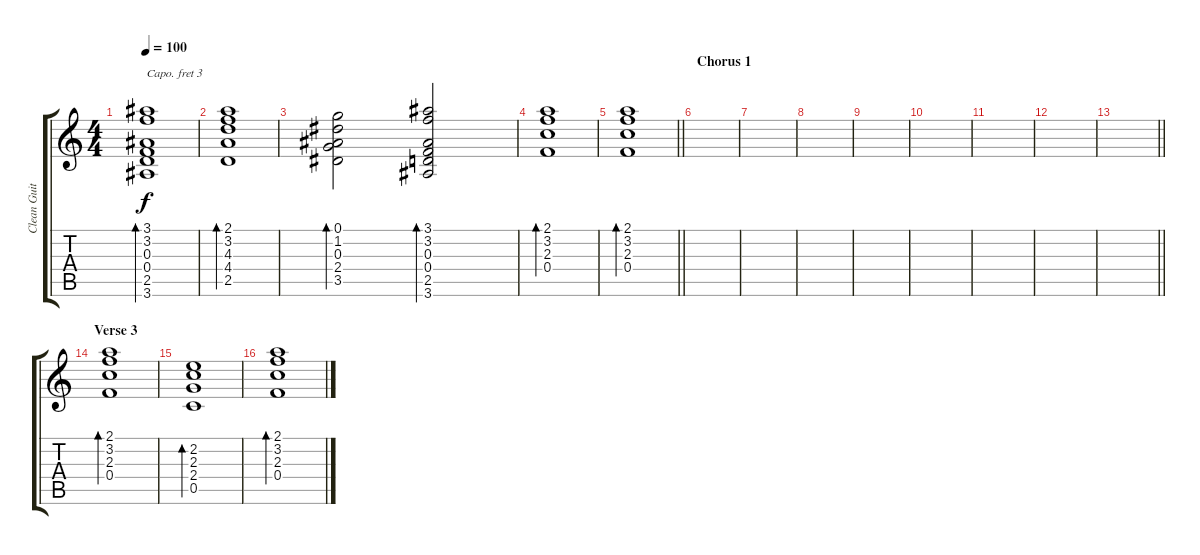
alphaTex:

\track ("Clean Guitar" "Clean Guit") {instrument acousticguitarsteel}
\staff {score tabs}
\capo 3
\tuning (E4 B3 G3 D3 A2 E2) {hide}
\ts (4 4)
\tempo 100
\clef g2
\ks c
(3.1 3.2 0.3 0.4 2.5 3.6).1{bd 60 dy f} |
(2.1 3.2 4.3 4.4 2.5).1{bd 60} |
(0.1 1.2 0.3 2.4 3.5).2{bd 60} (3.1 3.2 0.3 0.4 2.5 3.6).2{bd 60} |
(2.1 3.2 2.3 0.4).1{bd 60} |
\barLineRight lightlight
(2.1 3.2 2.3 0.4).1{bd 60} |
\section ("" "Chorus 1")
|
|
|
|
|
|
|
\barLineRight lightlight
|
\section ("" "Verse 3")
(2.1 3.2 2.3 0.4).1{bd 60} |
(2.2 2.3 2.4 0.5).1{bd 60} |
(2.1 3.2 2.3 0.4).1{bd 60}
